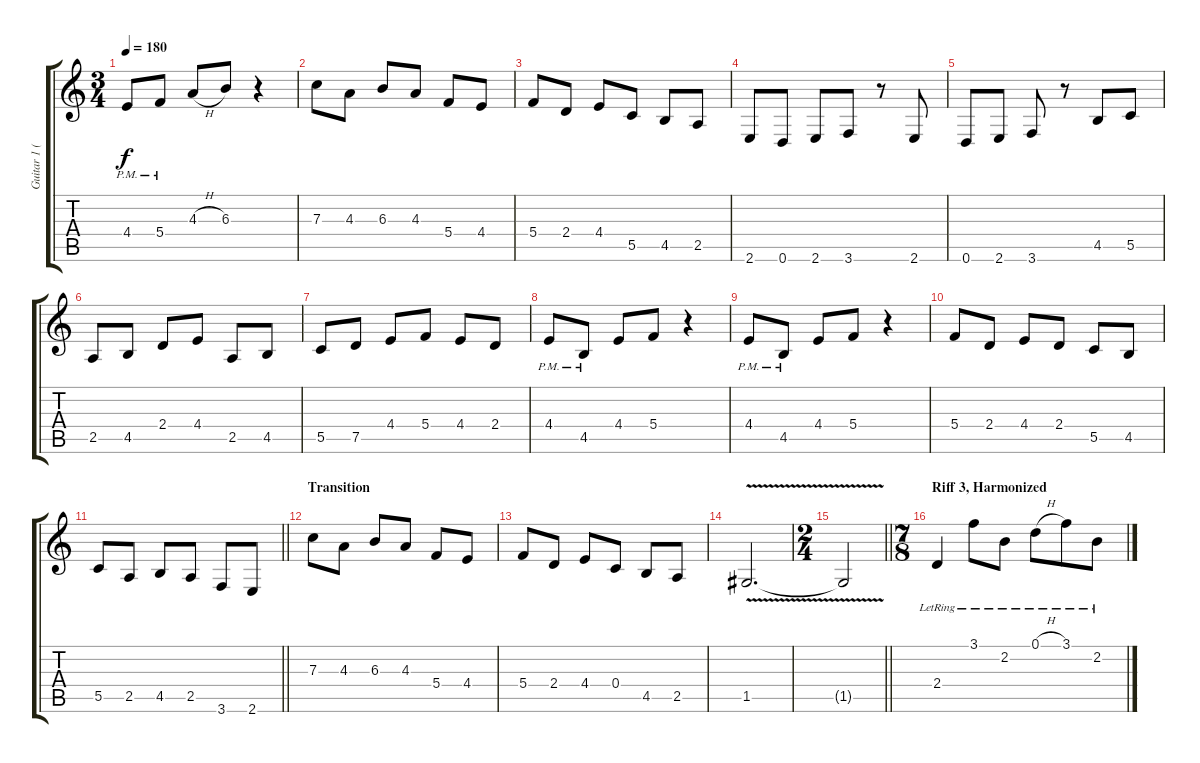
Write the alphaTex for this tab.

\track ("Guitar 1 (Left)" "Guitar 1 (") {instrument acousticguitarsteel}
\staff {score tabs}
\tuning (D4 A3 F3 C3 G2 D2) {hide}
\ts (3 4)
\tempo 180
\clef g2
\ks c
4.4{pm}.8{dy f} 5.4{pm}.8 4.3{h}.8 6.3.8 r.4 |
7.3.8 4.3.8 6.3.8 4.3.8 5.4.8 4.4.8 |
5.4.8 2.4.8 4.4.8 5.5.8 4.5.8 2.5.8 |
2.6.8 0.6.8 2.6.8 3.6.8 r.8 2.6.8 |
0.6.8 2.6.8 3.6.8 r.8 4.5.8 5.5.8 |
2.5.8 4.5.8 2.4.8 4.4.8 2.5.8 4.5.8 |
5.5.8 7.5.8 4.4.8 5.4.8 4.4.8 2.4.8 |
4.4{pm}.8 4.5{pm}.8 4.4.8 5.4.8 r.4 |
4.4{pm}.8 4.5{pm}.8 4.4.8 5.4.8 r.4 |
5.4.8 2.4.8 4.4.8 2.4.8 5.5.8 4.5.8 |
\barLineRight lightlight
5.5.8 2.5.8 4.5.8 2.5.8 3.6.8 2.6.8 |
\section ("" "Transition")
7.3.8 4.3.8 6.3.8 4.3.8 5.4.8 4.4.8 |
5.4.8 2.4.8 4.4.8 0.4.8 4.5.8 2.5.8 |
1.5{v}.2{d} |
\ts (2 4)
\barLineRight lightlight
1.5{t}.2 |
\ts (7 8)
\section ("" "Riff 3, Harmonized")
2.4{lr}.4{instrument acousticguitarsteel} 3.1{lr}.8 2.2{lr}.8 0.1{h lr}.8 3.1{lr}.8 2.2{lr}.8
